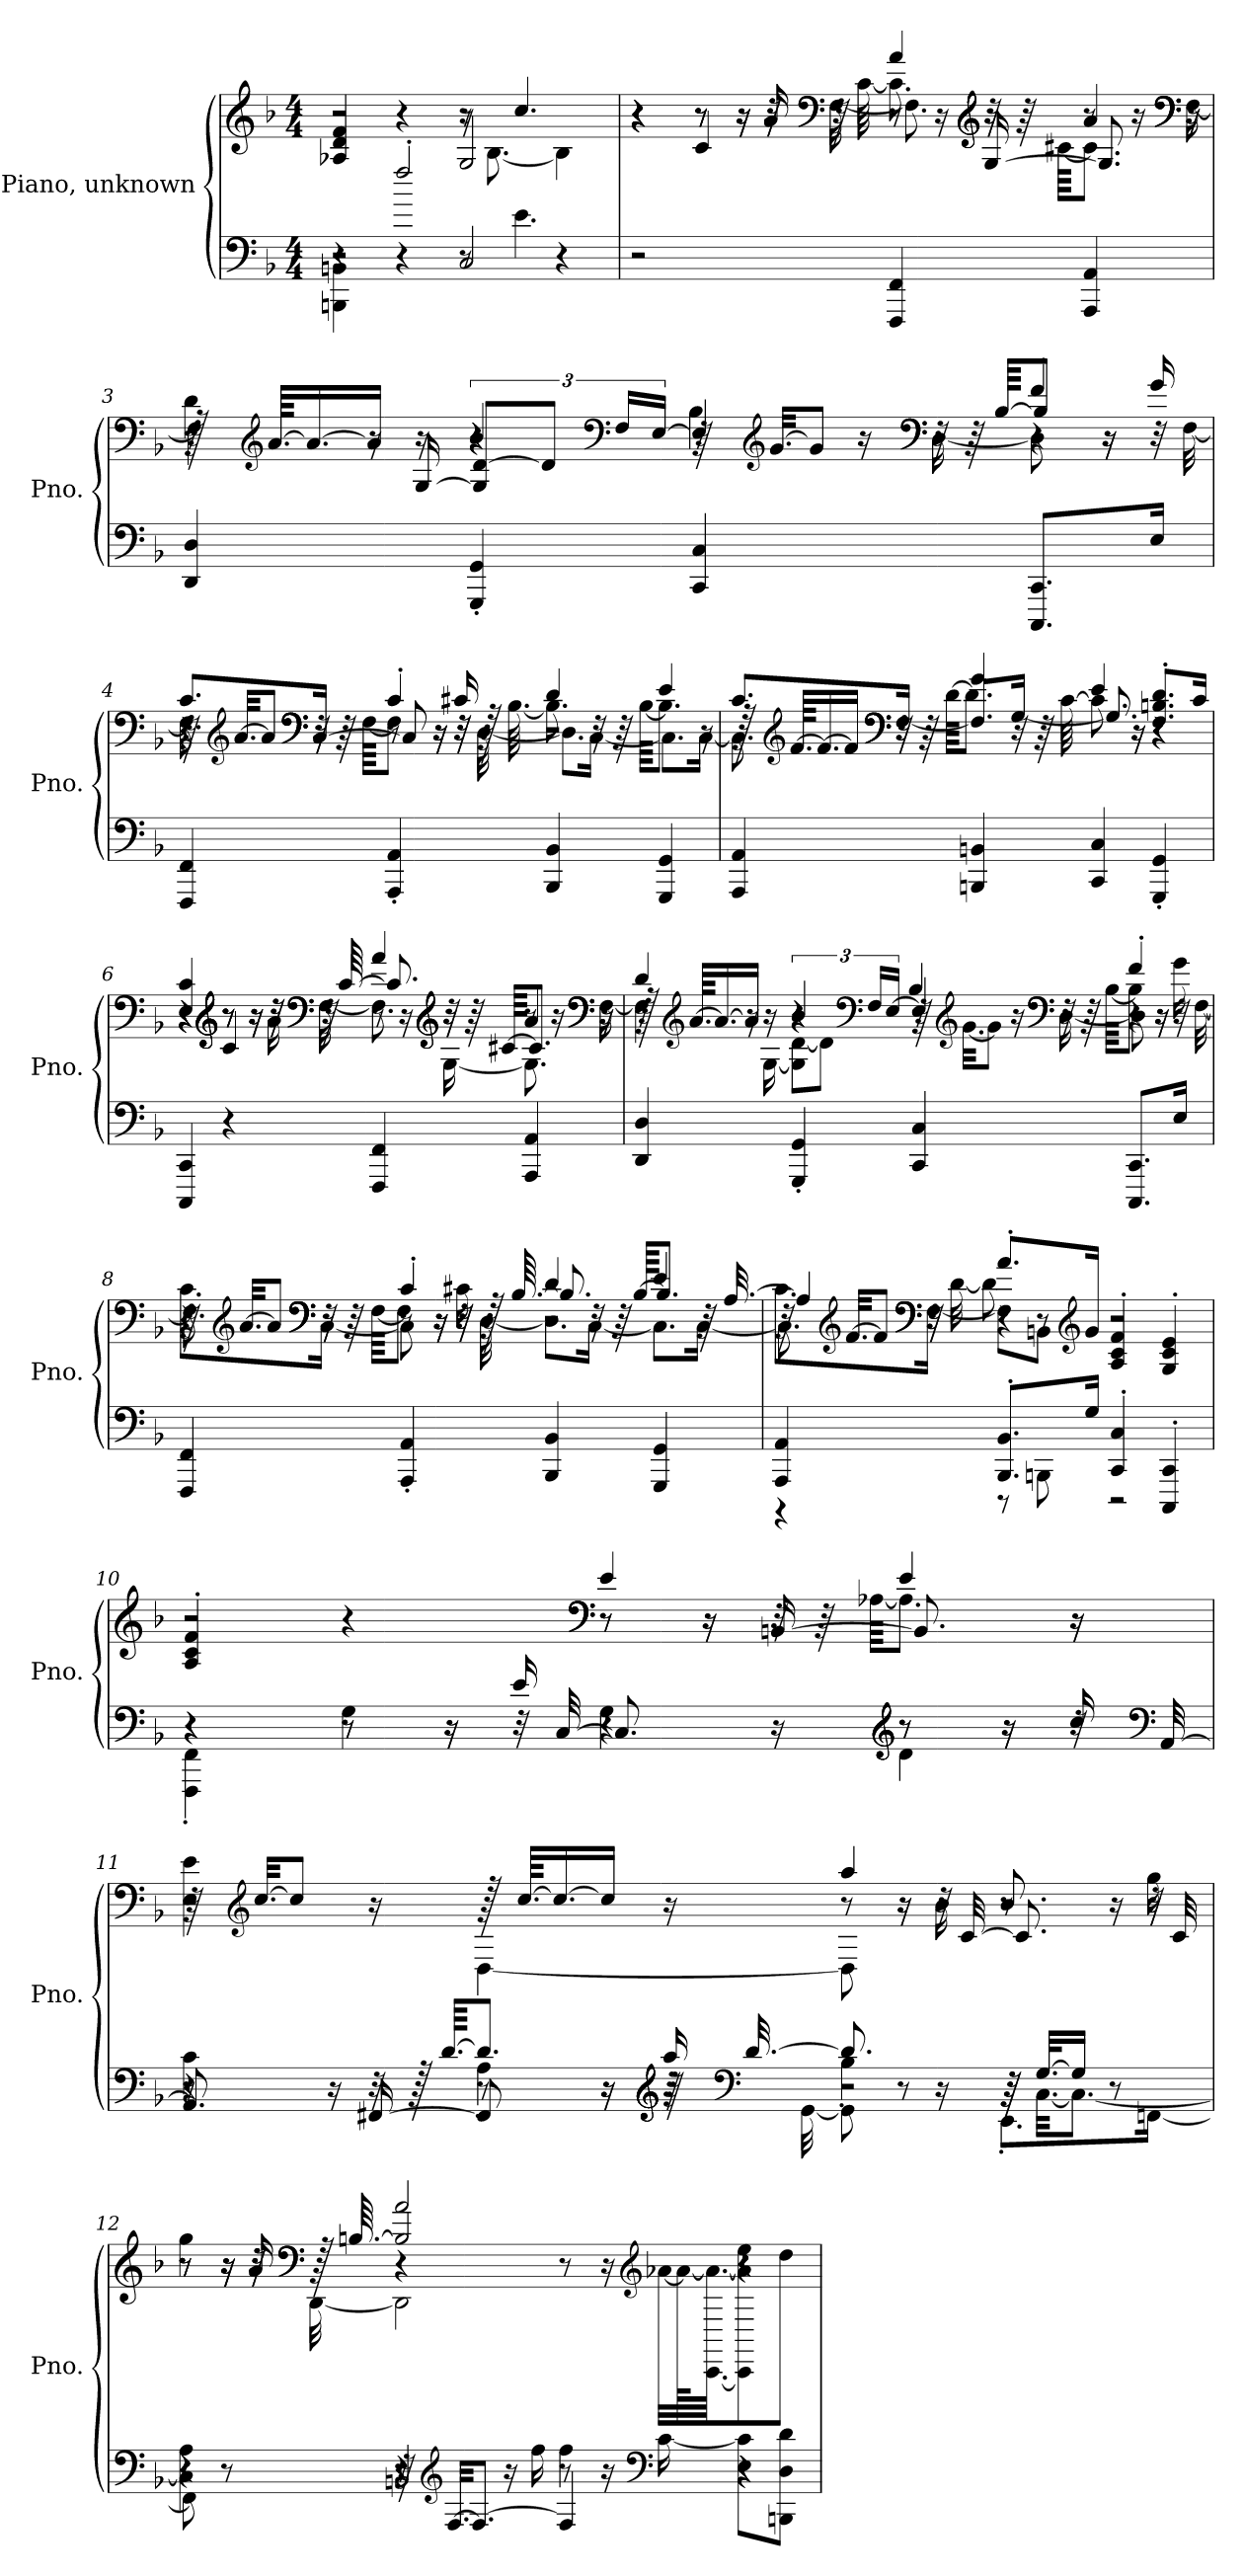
**kern	**kern
*part1	*part1
*staff2	*staff1
*I"Piano, unknown	*
*I'Pno.	*
*clefF4	*clefG2
*k[b-]	*k[b-]
*M4/4	*M4/4
*MM120	*MM120
=1	=1
*^	*^
*	*^	*	*^
4r	4BBBn\ 4BBn\	2r	4A-X/ 4d/ 4f/	2r	2r
2ff'/	4r	.	4r	.	.
.	8r	2C/	8r	16r	2G/
.	.	.	.	[8.B-\	.
.	4.e\	.	4.cc/	.	.
4r	.	.	.	4B-\]	.
*v	*v	*v	*	*	*
=2	=2	=2	=2
*	*	*	*^
2r	4r	4r	4r	4r
.	4c/	8r	8r	8r
.	.	16r	16r	16r
.	.	32r	16a/	32r
*	*clefF4	*	*	*
.	.	64r	.	[32F\
.	.	[64c\	.	.
4FFF/ 4FF/	4a/	8.c\]	8r	8.F\]
.	.	.	16r	.
*	*clefG2	*	*	*
.	.	32r	[16G/	16r
.	.	64r	.	.
.	.	[64c#X\KKKL	.	.
4AAA/ 4AA/	4a/	8.c#\J]	8.G/]	8r
.	.	.	.	16r
*	*clefF4	*	*	*
.	.	16r	16r	[16F\
!!LO:LB:g=z	!!	!!	!!
=3	=3	=3	=3	=3
4DD/ 4D/	128r	4d\	8r	4F\]
*	*clefG2	*	*	*
.	[64.a/KKLL	.	.	.
.	16.a/_	.	.	.
.	16a/JJ]	.	16r	.
.	16r	.	[16G/	.
4GGG/' 4GG/'	6b-/	4r	8G/] [8d/L	4r
.	.	.	8d/J]	.
*	*clefF4	*	*	*
.	24F/LL	.	.	.
.	[24E/JJ	.	.	.
4CC/ 4C/	4E/]	4B-\	64r	8r
*	*clefG2	*	*	*
.	.	.	[32.g/KKL	.
.	.	.	8g/J]	.
.	.	.	.	16r
*	*clefF4	*	*	*
.	.	.	32r	[16D\
.	.	.	64r	.
.	.	.	[64B-/KKKL	.
8.CCC/ 8.CC/L	4f'/	4r	8B-/J]	8D\]
.	.	.	16r	16r
16E/Jk	.	.	16g/	32r
.	.	.	.	[32F\
!!LO:LB:g=z	!!	!!	!!
=4	=4	=4	=4	=4
4FFF/ 4FF/	64r	4r	8.c/L	8.F\]
*	*clefG2	*	*	*
.	[32.a/KKL	.	.	.
.	8a/J]	.	.	.
*	*clefF4	*	*	*
.	16r	.	[16C/Jk	32r
.	.	.	.	64r
.	.	.	.	[64F\KKKL
4AAA/' 4AA/'	4c'/	8r	8C/]	8F\J]
.	.	16r	16r	16r
.	.	32r	16c#X/	32r
.	.	128r	.	[32D\
.	.	[64.B-\	.	.
4BBB-/ 4BB-/	4d/	8.B-\]	2r	8.D\L]
.	.	32r	.	[16C\Jk
.	.	64r	.	.
.	.	[64B-\KKKL	.	.
4GGG/ 4GG/	4e/	8.B-\J]	.	8.C\L]
.	.	16r	.	[16C\Jk
*	*	*	*v	*v
!!LO:LB:g=z
=5	=5	=5	=5
4AAA/ 4AA/	128r	8.c/L	8.C\]
*	*clefG2	*	*
.	[64.f/KKLL	.	.
.	16.f/_	.	.
.	16f/JJ]	.	.
*	*clefF4	*	*
.	16r	[16F/Jk	32r
.	.	.	64r
.	.	.	[64d\KKKL
4BBBn/ 4BBn/	4g/	8.F/L]	8.d\J]
.	.	[16G/Jk	32r
.	.	.	64r
.	.	.	[64c\
4CC/ 4C/	4e/	8.G/]	8.c\]
.	.	16r	16r
4GGG/' 4GG/'	8.F/' 8.Bn/' 8.d/'L	4r	4r
.	16c/Jk	.	.
!!LO:LB:g=z
=6	=6	=6	=6
*	*	*	*^
4CCC/ 4CC/	4E/ 4c/	4r	4r	4r
*	*clefG2	*	*	*
4r	4c/	8r	8r	8r
.	.	16r	16r	16r
.	.	16a\	32r	32r
*	*clefF4	*	*	*
.	.	.	64r	[32F\
.	.	.	[64c/	.
4FFF/ 4FF/	4a/	8r	8.c/]	8.F\]
.	.	16r	.	.
*	*clefG2	*	*	*
.	.	[16G\	32r	16r
.	.	.	64r	.
.	.	.	[64c#X/KKKL	.
4AAA/ 4AA/	4a/	8.G\]	8.c#/J]	8r
.	.	.	.	16r
*	*clefF4	*	*	*
.	.	16r	16r	[16F\
!!LO:LB:g=z	!!	!!	!!
=7	=7	=7	=7	=7
4DD/ 4D/	128r	8r	4d/	4F\]
*	*clefG2	*	*	*
.	[64.a/KKLL	.	.	.
.	16.a/_	.	.	.
.	16a/JJ]	16r	.	.
.	16r	[16G\	.	.
4GGG/' 4GG/'	6b-/	8G\] [8d\L	4r	4r
.	.	8d\J]	.	.
*	*clefF4	*	*	*
.	24F/LL	.	.	.
.	[24E/JJ	.	.	.
4CC/ 4C/	4E/]	64r	4B-/	8r
*	*clefG2	*	*	*
.	.	[32.g\KKL	.	.
.	.	8g\J]	.	.
.	.	.	.	16r
*	*clefF4	*	*	*
.	.	32r	.	[16D\
.	.	64r	.	.
.	.	[64B-\KKKL	.	.
8.CCC/ 8.CC/L	4f'/	8B-\J]	4r	8D\]
.	.	16r	.	16r
16E/Jk	.	16g\	.	32r
.	.	.	.	[32F\
!!LO:PB:g=z	!!	!!	!!
=8	=8	=8	=8	=8
4FFF/ 4FF/	64r	8.c\L	4r	8.F\]
*	*clefG2	*	*	*
.	[32.a/KKL	.	.	.
.	8a/J]	.	.	.
*	*clefF4	*	*	*
.	16r	[16C\Jk	.	32r
.	.	.	.	64r
.	.	.	.	[64F\KKKL
4AAA/' 4AA/'	4c'/	8C\]	8r	8F\J]
.	.	16r	16r	16r
.	.	16c#X\	32r	32r
.	.	.	128r	[32D\
.	.	.	[64.B-/	.
4BBB-/ 4BB-/	4d/	2r	8.B-/]	8.D\L]
.	.	.	32r	[16C\Jk
.	.	.	64r	.
.	.	.	[64B-/KKKL	.
4GGG/ 4GG/	4e/	.	8.B-/J]	8.C\L]
.	.	.	64r	[16C\Jk
.	.	.	[32.A/	.
!!LO:LB:g=z	!!	!!	!!
=9	=9	=9	=9	=9
*^	*	*	*	*
4AAA/ 4AA/	4r	64r	8.c\L	4A/]	8.C\]
*	*	*clefG2	*	*	*
.	.	[32.f/KKL	.	.	.
.	.	8f/J]	.	.	.
*	*	*clefF4	*	*	*
.	.	16r	[16F\Jk	.	32r
.	.	.	.	.	[32d\
8.BBB-/' 8.BB-/'L	8r	8.a'/L	8F\L]	4r	8d\]
.	8BBBn\	.	8BBn\J	.	8r
*	*	*clefG2	*	*	*
16G/Jk	.	16g/Jk	.	.	.
4CC/' 4C/'	2r	4A/' 4c/' 4f/'	2r	2r	2r
4CCC/' 4CC/'	.	4G/' 4c/' 4e/'	.	.	.
*	*	*	*	*v	*v
=10	=10	=10	=10	=10
*	*^	*	*	*
4r	4FFF\' 4FF\'	4r	4A/' 4c/' 4f/'	2r	2r
8r	4G\	8r	4r	.	.
16r	.	16r	.	.	.
16e/	.	32r	.	.	.
.	.	[32C/	.	.	.
*	*	*	*clefF4	*	*
4r	4G\	8.C/]	4e/	8r	8r
.	.	.	.	16r	16r
.	.	16r	.	32r	[16BBn/
.	.	.	.	64r	.
.	.	.	.	[64A-X\KKKL	.
*clefG2	*	*	*	*	*
8r	4d\	8r	4e/	8.A-\J]	8.BB/]
16r	.	16r	.	.	.
16cc/	.	32r	.	16r	16r
*clefF4	*	*	*	*	*
.	.	[32AA/	.	.	.
!!LO:LB:g=z	!!	!!
=11	=11	=11	=11	=11	=11
*	*	*^	*	*	*
8r	4c\	8.AA/]	4r	64r	4E\ 4e\	2r
*	*	*	*	*clefG2	*	*
.	.	.	.	[32.cc/KKL	.	.
.	.	.	.	8cc/J]	.	.
16r	.	.	.	.	.	.
[16FF#X/	.	32r	.	16r	.	.
.	.	128r	.	.	.	.
.	.	[64.d/KKKL	.	.	.	.
8FF#/]	4A'\	8.d/J]	8r	128r	[4D\	.
.	.	.	.	[64.cc/KKLL	.	.
.	.	.	.	16.cc/_	.	.
16r	.	.	16r	16cc/JJ]	.	.
*clefG2	*	*	*	*	*	*
16aa/	.	64r	32r	16r	.	.
*clefF4	*	*	*	*	*	*
.	.	[32.d/	.	.	.	.
.	.	.	[32GG\	.	.	.
2r	4B-'\	8.d/]	8GG\]	4aa/	8D\]	8r
.	.	.	8r	.	16r	16r
.	.	16r	.	.	16b-\	32r
.	.	.	.	.	.	[32c/
.	64r	64r	8.EE'\L	8.b-/	8r	8.c/]
.	[32.C\KKL	[32.G/KLL	.	.	.	.
.	8.C\J_	16G/JJ]	.	.	.	.
.	.	8r	.	.	16r	.
.	.	.	[16FFn\Jk	32r	16gg\	16r
.	.	.	.	32c/	.	.
!!LO:LB:g=z
=12	=12	=12	=12	=12	=12	=12
*	*	*	*	*	*	*^
4r	4C\] 4A\	4r	8FF\]	8r	4gg\	8r	8r
.	.	.	8r	16r	.	16r	16r
.	.	.	.	16a/	.	32r	32r
*	*	*	*	*clefF4	*	*	*
.	.	.	.	.	.	128r	[32DD\
.	.	.	.	.	.	[64.Bn/	.
2BBn/	8r	64r	4r	2a/	4r	2B/]	2DD\]
*clefG2	*	*	*	*	*	*	*
.	.	[32.F/KKL	.	.	.	.	.
.	.	8.F/J_	.	.	.	.	.
.	16r	.	.	.	.	.	.
.	16ff\	.	.	.	.	.	.
.	8r	4F/]	4ff\	.	8r	.	.
.	16r	.	.	.	16r	.	.
*clefF4	*	*	*	*clefG2	*	*	*
.	[16c\	.	.	.	[32a-X\LLL	.	.
.	.	.	.	.	128a-\KL_	.	.
.	.	.	.	.	[64.CC\ 64.a-\_JJJ	.	.
4r	8E\ 8c\]L	4r	4r	4r	8CC\] 8a-\] 8ee\	4r	4r
.	8BBBn\ 8D\ 8d\J	.	.	.	8dd\J	.	.
*v	*v	*v	*v	*	*	*	*
*	*v	*v	*v	*v
=	=
*-	*-
